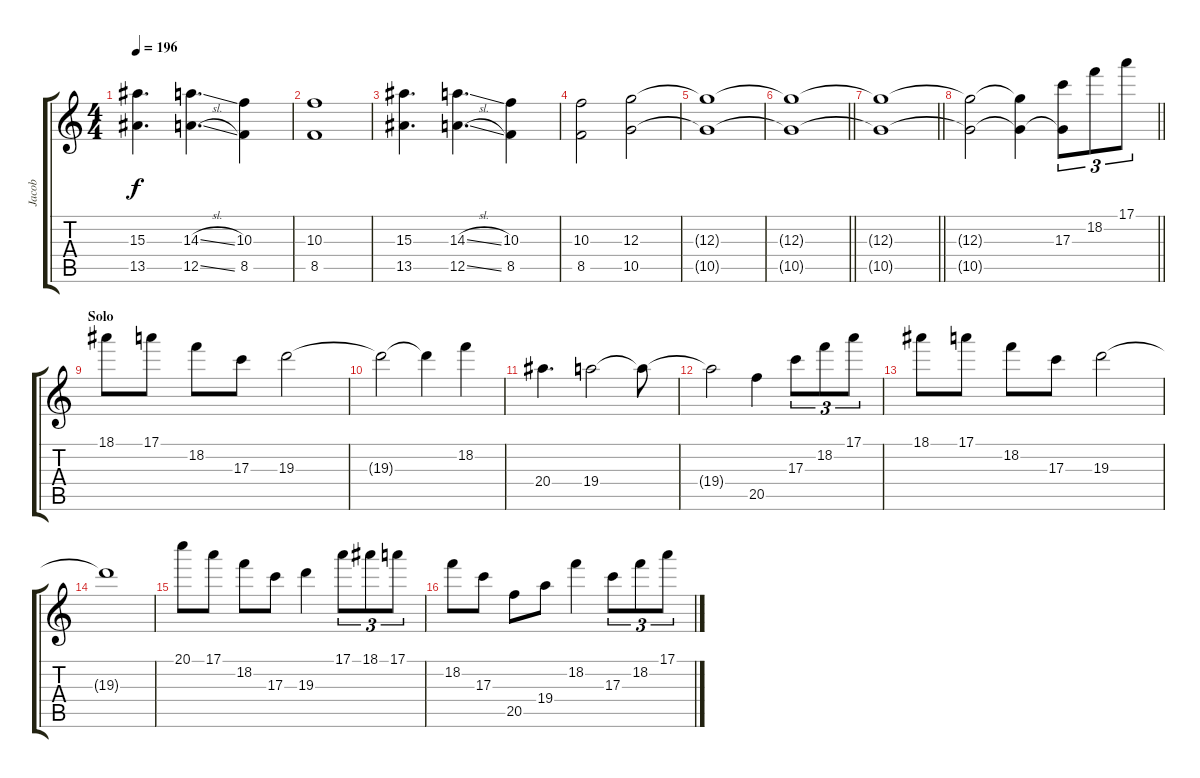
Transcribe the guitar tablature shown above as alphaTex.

\track ("Jacob" "Jacob") {instrument distortionguitar}
\staff {score tabs}
\tuning (E4 B3 G3 D3 A2 D2) {hide}
\ts (4 4)
\tempo 196
\clef g2
\ks c
(15.3 13.5).4{d dy f} (14.3{sl} 12.5{sl}).4{d} (10.3 8.5).4 |
(10.3 8.5).1 |
(15.3 13.5).4{d} (14.3{sl} 12.5{sl}).4{d} (10.3 8.5).4 |
(10.3 8.5).2 (12.3 10.5).2 |
(12.3{t} 10.5{t}).1 |
\barLineRight lightlight
(12.3{t} 10.5{t}).1 |
\barLineRight lightlight
(12.3{t} 10.5{t}).1 |
\barLineRight lightlight
(12.3{t} 10.5{t}).2 (12.3{t} 10.5{t}).4 (17.3 10.5{t}).8{tu (3 2)} 18.2.8{tu (3 2)} 17.1.8{tu (3 2)} |
\section ("" "Solo")
18.1.8 17.1.8 18.2.8 17.3.8 19.3.2 |
19.3{t}.2 19.3{t}.4 18.2.4 |
20.4.4{d} 19.4.2 19.4{t}.8 |
19.4{t}.2 20.5.4 17.3.8{tu (3 2)} 18.2.8{tu (3 2)} 17.1.8{tu (3 2)} |
18.1.8 17.1.8 18.2.8 17.3.8 19.3.2 |
19.3{t}.1 |
20.1.8 17.1.8 18.2.8 17.3.8 19.3.4 17.1.8{tu (3 2)} 18.1.8{tu (3 2)} 17.1.8{tu (3 2)} |
18.2.8 17.3.8 20.5.8 19.4.8 18.2.4 17.3.8{tu (3 2)} 18.2.8{tu (3 2)} 17.1.8{tu (3 2)}
